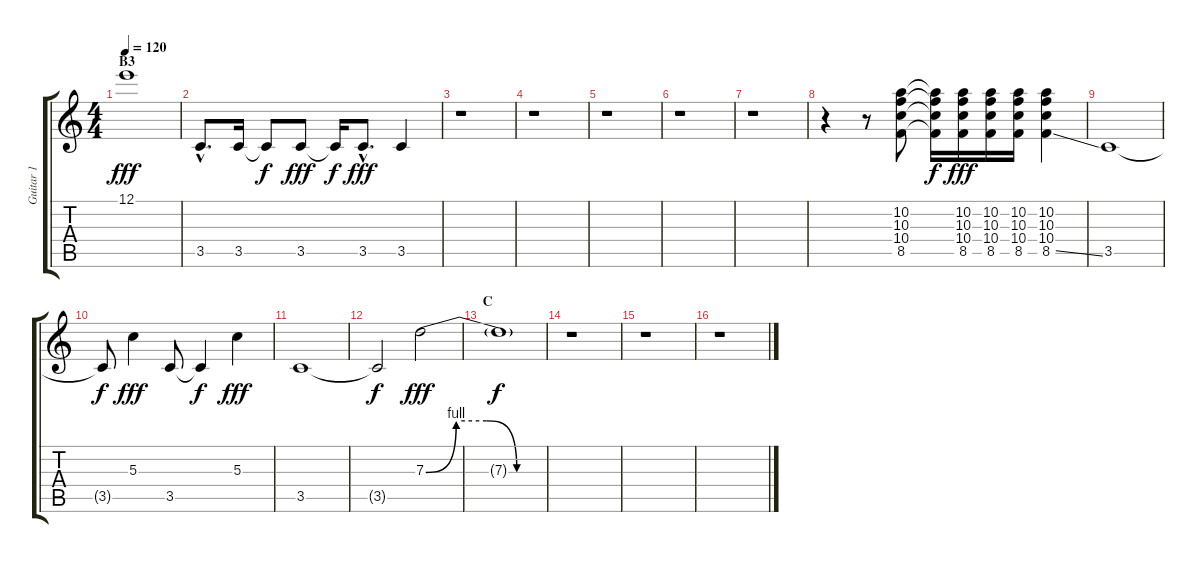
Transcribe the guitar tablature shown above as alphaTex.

\track ("Guitar 1" "Guitar 1") {instrument distortionguitar}
\staff {score tabs}
\tuning (E4 B3 G3 D3 A2 E2) {hide}
\ts (4 4)
\section ("" "B3")
\tempo 120
\clef g2
\ks c
12.1.1{dy fff} |
3.5{hac}.8{d} 3.5.16 3.5{t}.8{dy f} 3.5.8{dy fff} 3.5{t}.16{dy f} 3.5{hac}.8{d dy fff} 3.5.4 |
r.1 |
r.1 |
r.1 |
r.1 |
r.1 |
r.4 r.8 (10.2 10.3 10.4 8.5).8 (10.2{t} 10.3{t} 10.4{t} 8.5{t}).16{dy f} (10.2 10.3 10.4 8.5).16{dy fff} (10.2 10.3 10.4 8.5).16 (10.2 10.3 10.4 8.5).16 (10.2 10.3 10.4 8.5{ss}).4 |
3.5.1 |
3.5{t}.8{dy f} 5.3.4{dy fff} 3.5.8 3.5{t}.4{dy f} 5.3.4{dy fff} |
3.5.1 |
3.5{t}.2{dy f} 7.3{be (custom 0 0 15 4 30 4 45 0 60 0)}.2{dy fff} |
\section ("" "C")
7.3{t}.1{dy f} |
r.1 |
r.1 |
r.1
